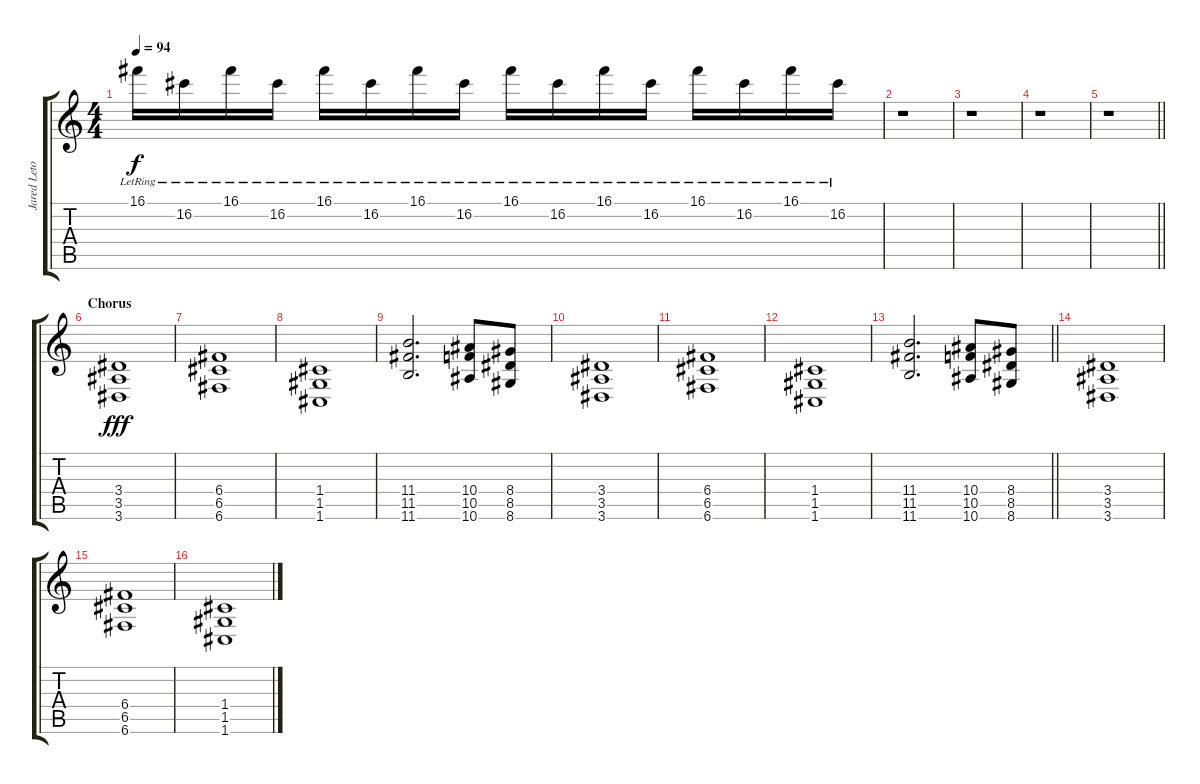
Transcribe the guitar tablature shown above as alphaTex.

\track ("Jared Leto" "Jared Leto") {instrument distortionguitar}
\staff {score tabs}
\tuning (D4 A3 F3 C3 G2 C2) {hide}
\ts (4 4)
\tempo 94
\clef g2
\ks c
16.1{lr}.16{dy f instrument electricguitarjazz} 16.2{lr}.16 16.1{lr}.16 16.2{lr}.16 16.1{lr}.16 16.2{lr}.16 16.1{lr}.16 16.2{lr}.16 16.1{lr}.16 16.2{lr}.16 16.1{lr}.16 16.2{lr}.16 16.1{lr}.16 16.2{lr}.16 16.1{lr}.16 16.2{lr}.16 |
r.1 |
r.1 |
r.1 |
\barLineRight lightlight
r.1 |
\section ("" "Chorus")
(3.4 3.5 3.6).1{dy fff instrument distortionguitar} |
(6.4 6.5 6.6).1 |
(1.4 1.5 1.6).1 |
(11.4 11.5 11.6).2{d} (10.4 10.5 10.6).8 (8.4 8.5 8.6).8 |
(3.4 3.5 3.6).1 |
(6.4 6.5 6.6).1 |
(1.4 1.5 1.6).1 |
\barLineRight lightlight
(11.4 11.5 11.6).2{d} (10.4 10.5 10.6).8 (8.4 8.5 8.6).8 |
(3.4 3.5 3.6).1{instrument distortionguitar} |
(6.4 6.5 6.6).1 |
(1.4 1.5 1.6).1
